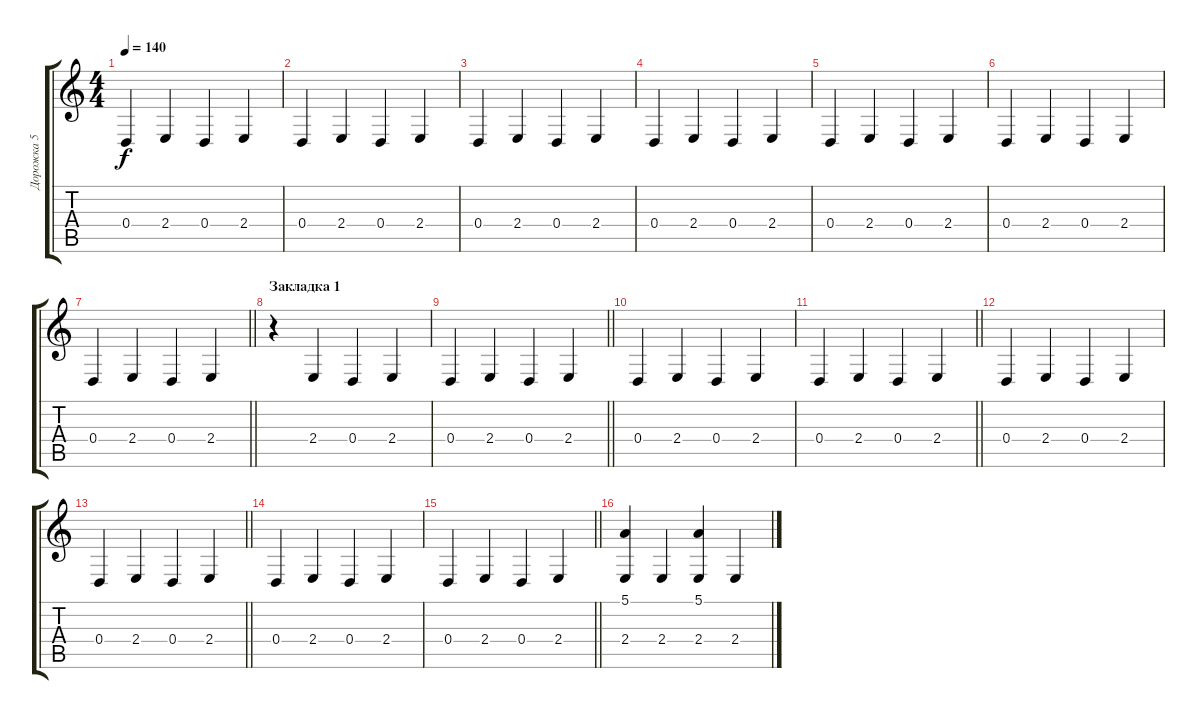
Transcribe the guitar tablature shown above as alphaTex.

\track ("Дорожка 5" "Дорожка 5") {instrument taikodrum}
\staff {score tabs}
\tuning (E4 B3 G3 D3 A2 E2) {hide}
\ts (4 4)
\tempo 140
\clef g2
\ks c
0.4.4{dy f} 2.4.4 0.4.4 2.4.4 |
0.4.4 2.4.4 0.4.4 2.4.4 |
0.4.4 2.4.4 0.4.4 2.4.4 |
0.4.4 2.4.4 0.4.4 2.4.4 |
0.4.4 2.4.4 0.4.4 2.4.4 |
0.4.4 2.4.4 0.4.4 2.4.4 |
\barLineRight lightlight
0.4.4 2.4.4 0.4.4 2.4.4 |
\section ("" "Закладка 1")
r.4 2.4.4 0.4.4 2.4.4 |
\barLineRight lightlight
0.4.4 2.4.4 0.4.4 2.4.4 |
0.4.4 2.4.4 0.4.4 2.4.4 |
\barLineRight lightlight
0.4.4 2.4.4 0.4.4 2.4.4 |
0.4.4 2.4.4 0.4.4 2.4.4 |
\barLineRight lightlight
0.4.4 2.4.4 0.4.4 2.4.4 |
0.4.4 2.4.4 0.4.4 2.4.4 |
\barLineRight lightlight
0.4.4 2.4.4 0.4.4 2.4.4 |
(5.1 2.4).4 2.4.4 (5.1 2.4).4 2.4.4
